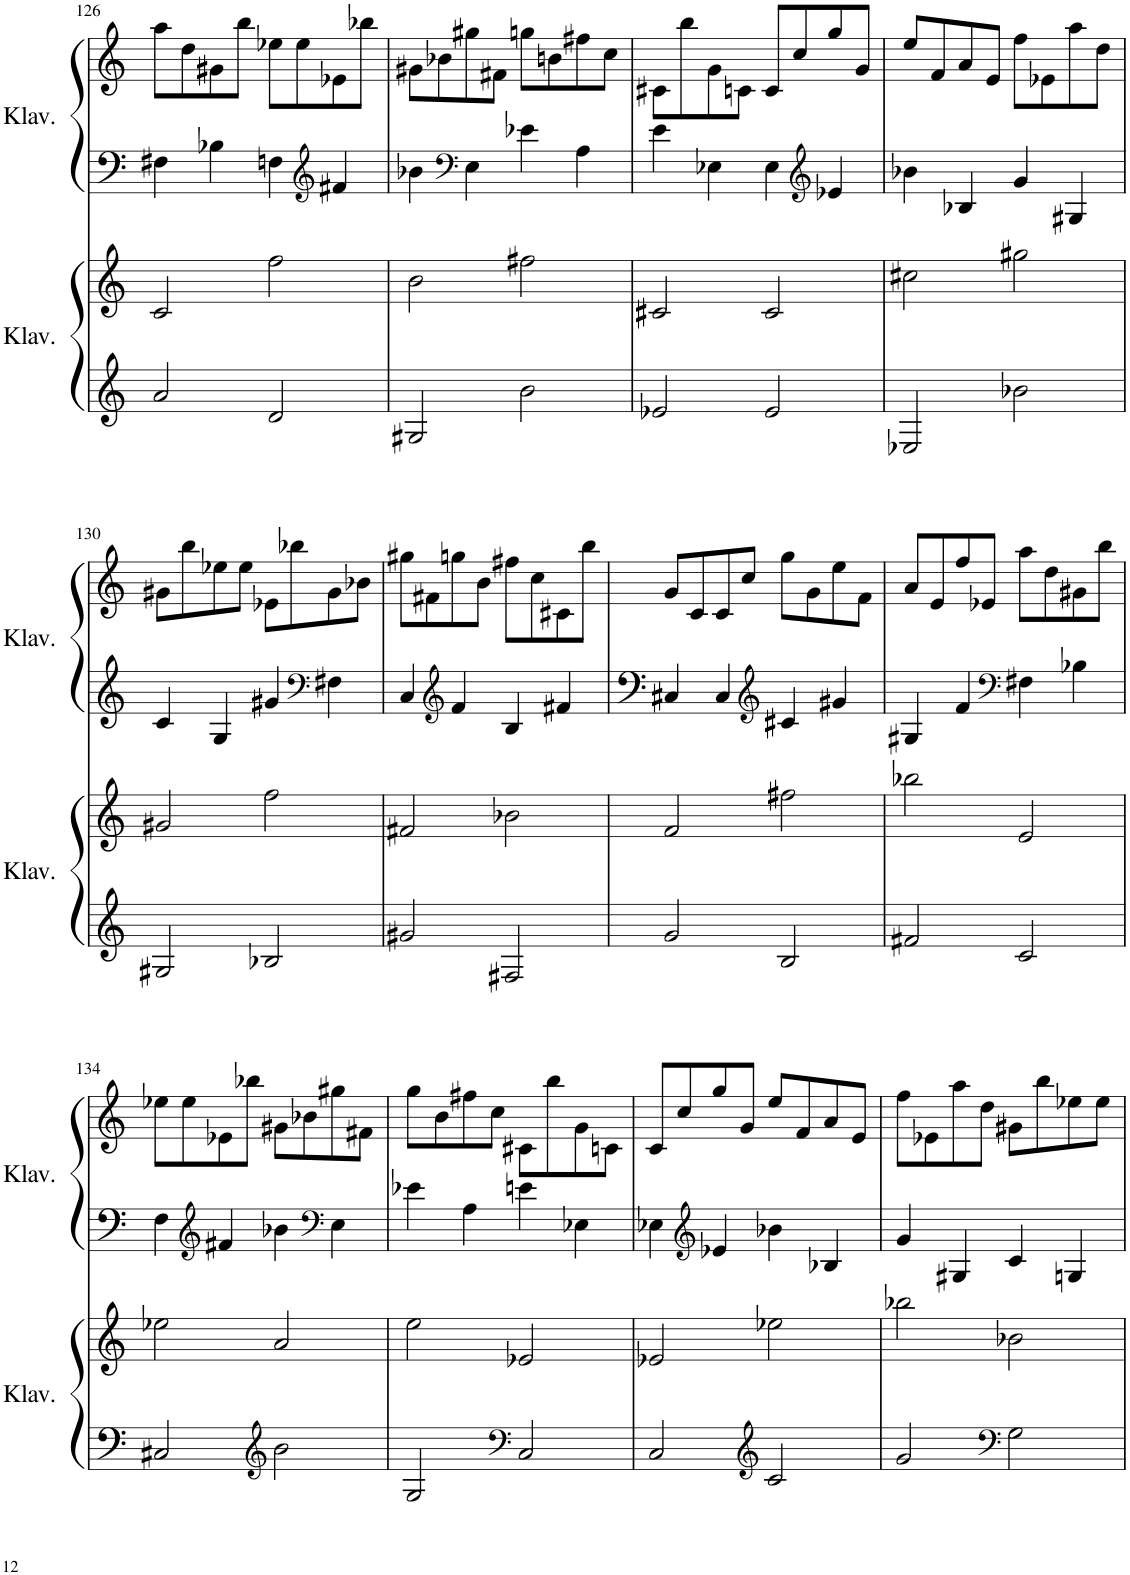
**kern	**kern	**kern	**kern
*part2	*part2	*part1	*part1
*staff4	*staff3	*staff2	*staff1
*I"Klavier	*	*I"Klavier	*
*I'Klav.	*	*I'Klav.	*
!!LO:PB:g=z
*clefF4	*clefG2	*clefF4	*clefG2
*k[]	*k[]	*k[]	*k[]
*M4/4	*M4/4	*M4/4	*M4/4
=126	=126	=126	=126
2a/	2c/	4F#X\	8aa\L
.	.	.	8dd\
.	.	4B-X\	8g#X\
.	.	.	8bb\J
2d/	2ff\	4Fn\	8ee-X\L
.	.	.	8ee-\
*	*	*clefG2	*
.	.	4f#X/	8e-X\
.	.	.	8bb-X\J
=127	=127	=127	=127
2G#X/	2b\	4b-X\	8g#X\L
.	.	.	8b-X\
*	*	*clefF4	*
.	.	4E\	8gg#X\
.	.	.	8f#X\J
2b\	2ff#X\	4e-X\	8ggn\L
.	.	.	8bn\
.	.	4A\	8ff#X\
.	.	.	8cc\J
=128	=128	=128	=128
2e-X/	2c#X/	4e\	8c#X\L
.	.	.	8bb\
.	.	4E-X\	8g\
.	.	.	8cn\J
2e-/	2c#/	4E-\	8c/L
.	.	.	8cc/
*	*	*clefG2	*
.	.	4e-X/	8gg/
.	.	.	8g/J
=129	=129	=129	=129
2E-X/	2cc#X\	4b-X\	8ee/L
.	.	.	8f/
.	.	4B-X/	8a/
.	.	.	8e/J
2b-X\	2gg#X\	4g/	8ff\L
.	.	.	8e-X\
.	.	4G#X/	8aa\
.	.	.	8dd\J
!!LO:LB:g=z
=130	=130	=130	=130
2G#X/	2g#X/	4c/	8g#X\L
.	.	.	8bb\
.	.	4G/	8ee-X\
.	.	.	8ee-\J
2B-X/	2ff\	4g#X/	8e-X\L
.	.	.	8bb-X\
*	*	*clefF4	*
.	.	4F#X\	8g#\
.	.	.	8b-X\J
=131	=131	=131	=131
2g#X/	2f#X/	4C/	8gg#X\L
.	.	.	8f#X\
*	*	*clefG2	*
.	.	4f/	8ggn\
.	.	.	8b\J
2F#X/	2b-X\	4B/	8ff#X\L
.	.	.	8cc\
.	.	4f#X/	8c#X\
.	.	.	8bb\J
=132	=132	=132	=132
2g/	2f/	4C#X/	8g/L
.	.	.	8c/
.	.	4C#/	8c/
.	.	.	8cc/J
*	*	*clefG2	*
2B/	2ff#X\	4c#X/	8gg\L
.	.	.	8g\
.	.	4g#X/	8ee\
.	.	.	8f\J
=133	=133	=133	=133
2f#X/	2bb-X\	4G#X/	8a/L
.	.	.	8e/
.	.	4f/	8ff/
.	.	.	8e-X/J
*	*	*clefF4	*
2c/	2e/	4F#X\	8aa\L
.	.	.	8dd\
.	.	4B-X\	8g#X\
.	.	.	8bb\J
!!LO:LB:g=z
=134	=134	=134	=134
2C#X/	2ee-X\	4F\	8ee-X\L
.	.	.	8ee-\
*	*	*clefG2	*
.	.	4f#X/	8e-X\
.	.	.	8bb-X\J
*clefG2	*	*	*
2b\	2a/	4b-X\	8g#X\L
.	.	.	8b-X\
*	*	*clefF4	*
.	.	4E\	8gg#X\
.	.	.	8f#X\J
=135	=135	=135	=135
2G/	2ee\	4e-X\	8gg\L
.	.	.	8b\
.	.	4A\	8ff#X\
.	.	.	8cc\J
*clefF4	*	*	*
2C/	2e-X/	4en\	8c#X\L
.	.	.	8bb\
.	.	4E-X\	8g\
.	.	.	8cn\J
=136	=136	=136	=136
2C/	2e-X/	4E-X\	8c/L
.	.	.	8cc/
*	*	*clefG2	*
.	.	4e-X/	8gg/
.	.	.	8g/J
*clefG2	*	*	*
2c/	2ee-X\	4b-X\	8ee/L
.	.	.	8f/
.	.	4B-X/	8a/
.	.	.	8e/J
=137	=137	=137	=137
2g/	2bb-X\	4g/	8ff\L
.	.	.	8e-X\
.	.	4G#X/	8aa\
.	.	.	8dd\J
*clefF4	*	*	*
2G\	2b-X\	4c/	8g#X\L
.	.	.	8bb\
.	.	4Gn/	8ee-X\
.	.	.	8ee-\J
=	=	=	=
*-	*-	*-	*-
